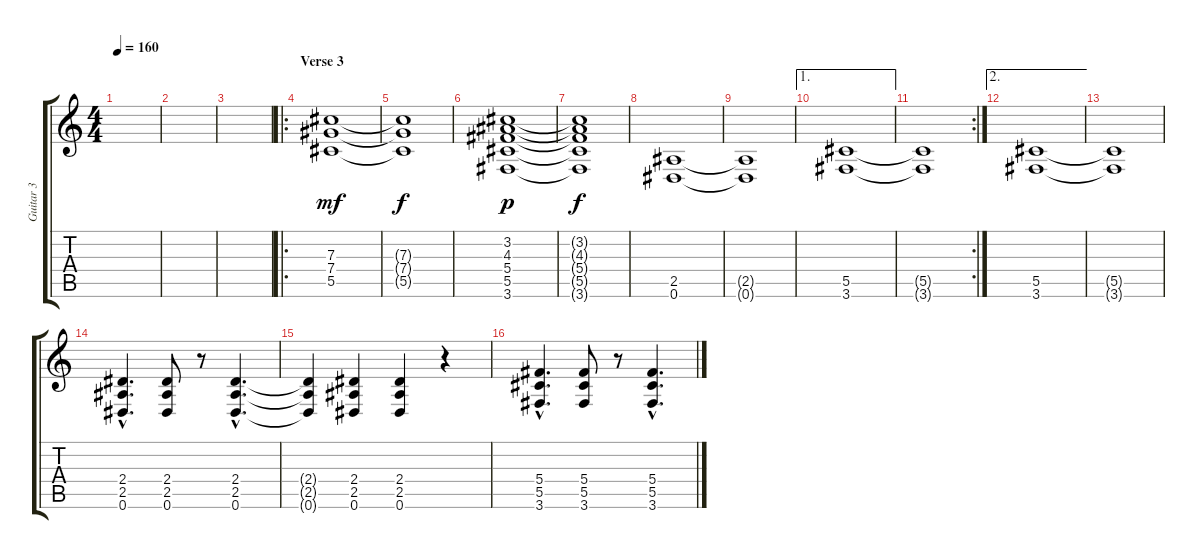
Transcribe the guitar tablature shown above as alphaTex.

\track ("Guitar 3" "Guitar 3") {instrument electricguitarclean}
\staff {score tabs}
\tuning (Eb4 Bb3 Gb3 Db3 Ab2 Eb2) {hide}
\ts (4 4)
\tempo 160
\clef g2
\ks c
|
|
|
\ro
\section ("" "Verse 3")
(7.3 7.4 5.5).1{dy mf balance 3 instrument electricguitarclean} |
(7.3{t} 7.4{t} 5.5{t}).1{dy f} |
(3.2 4.3 5.4 5.5 3.6).1{dy p} |
(3.2{t} 4.3{t} 5.4{t} 5.5{t} 3.6{t}).1{dy f} |
(2.5 0.6).1 |
(2.5{t} 0.6{t}).1 |
\ae 1
(5.5 3.6).1 |
\rc 2
(5.5{t} 3.6{t}).1 |
\ae 2
(5.5 3.6).1 |
(5.5{t} 3.6{t}).1 |
(2.4{hac} 2.5{hac} 0.6{hac}).4{d volume 9} (2.4 2.5 0.6).8 r.8 (2.4{hac} 2.5{hac} 0.6{hac}).4{d} |
(2.4{t} 2.5{t} 0.6{t}).4 (2.4 2.5 0.6).4 (2.4 2.5 0.6).4 r.4 |
(5.4{hac} 5.5{hac} 3.6{hac}).4{d} (5.4 5.5 3.6).8 r.8 (5.4{hac} 5.5{hac} 3.6{hac}).4{d}
